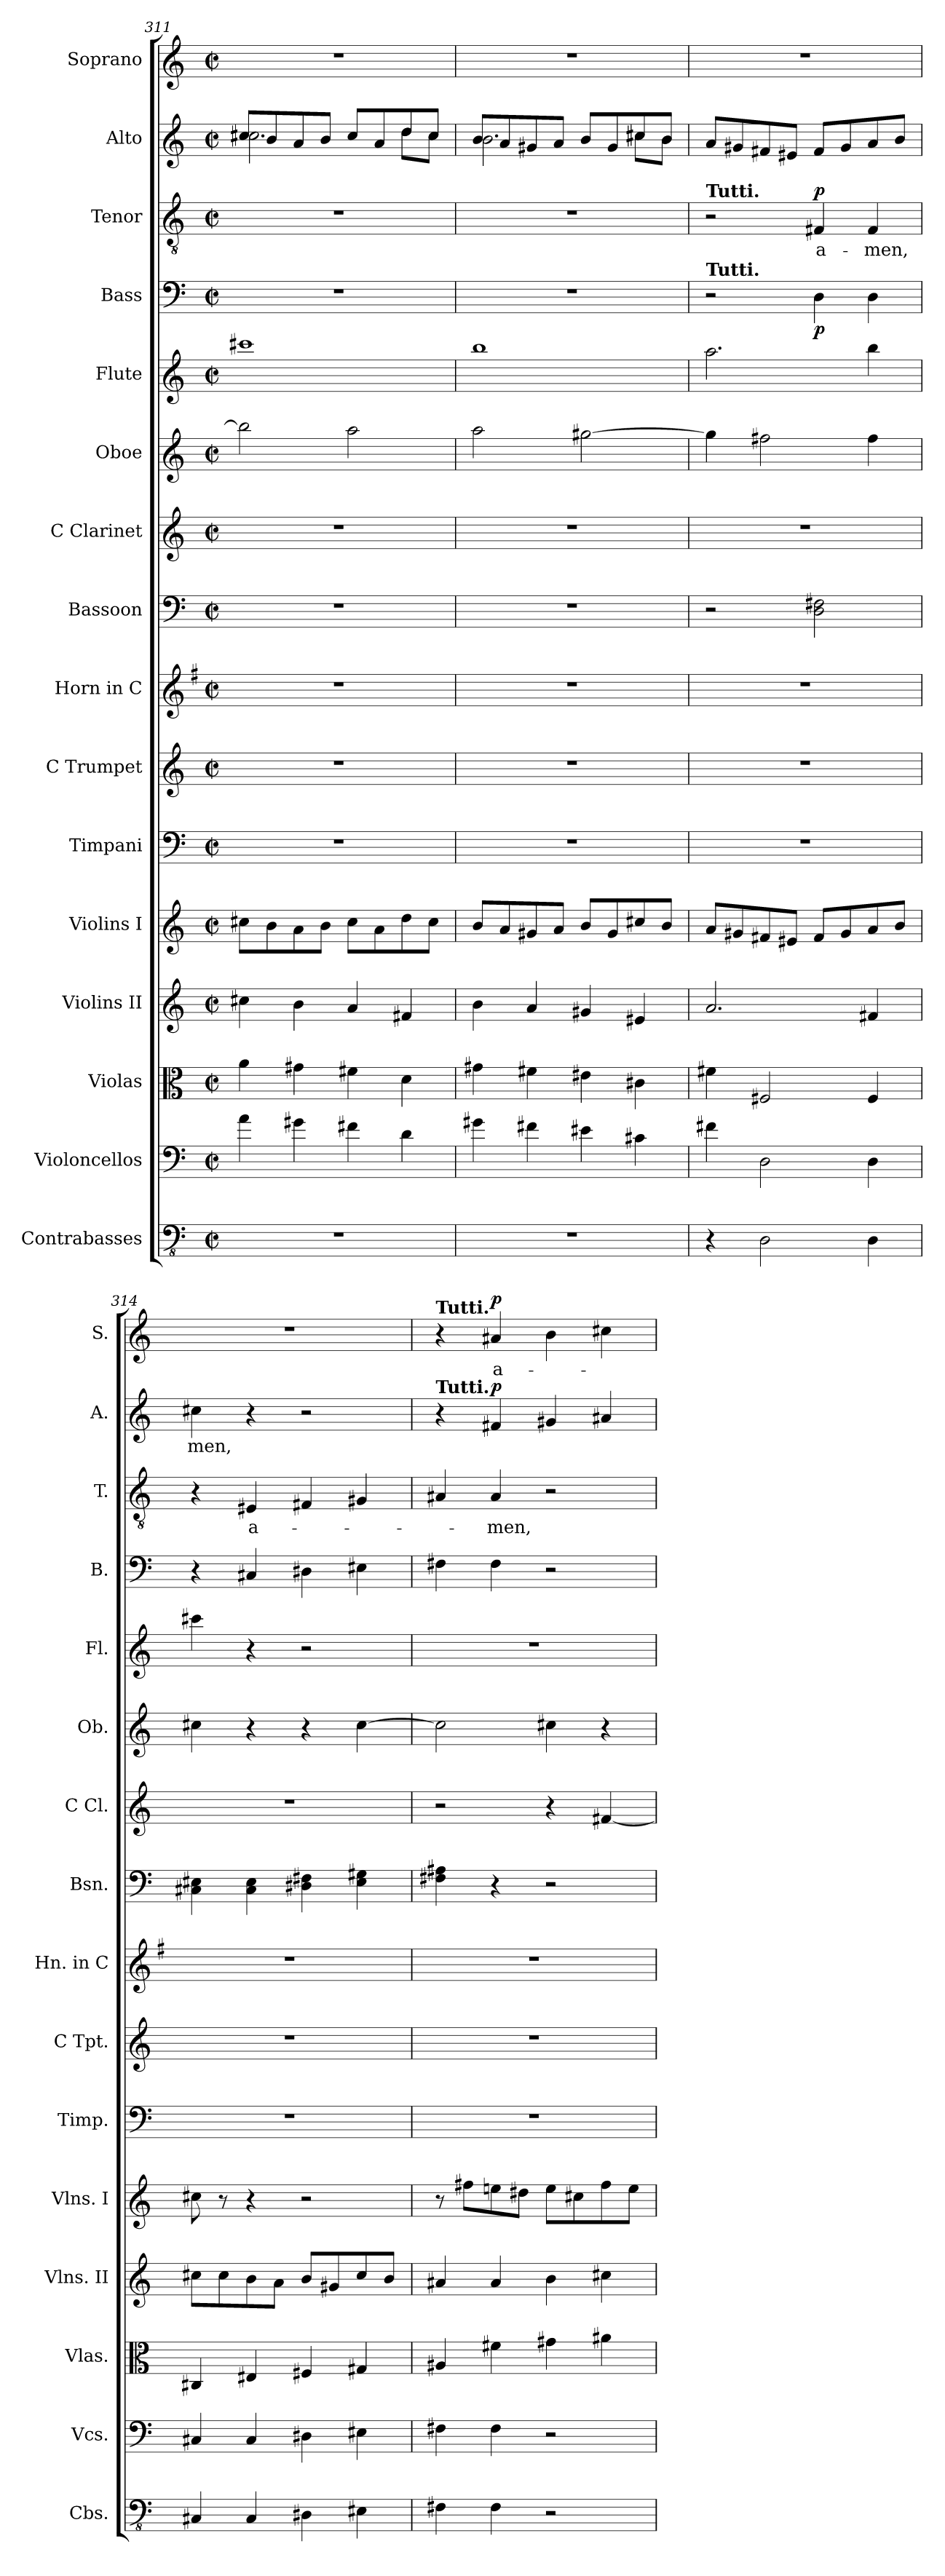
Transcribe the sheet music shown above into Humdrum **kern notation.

**kern	**kern	**kern	**kern	**kern	**kern	**kern	**kern	**kern	**kern	**kern	**kern	**kern	**dynam	**kern	**text	**dynam	**kern	**text	**dynam	**kern	**text	**dynam
*part16	*part15	*part14	*part13	*part12	*part11	*part10	*part9	*part8	*part7	*part6	*part5	*part4	*part4	*part3	*part3	*part3	*part2	*part2	*part2	*part1	*part1	*part1
*staff16	*staff15	*staff14	*staff13	*staff12	*staff11	*staff10	*staff9	*staff8	*staff7	*staff6	*staff5	*staff4	*staff4	*staff3	*staff3	*staff3	*staff2	*staff2	*staff2	*staff1	*staff1	*staff1
*I"Contrabasses	*I"Violoncellos	*I"Violas	*I"Violins II	*I"Violins I	*I"Timpani	*I"C Trumpet	*I"Horn in C	*I"Bassoon	*I"C Clarinet	*I"Oboe	*I"Flute	*I"Bass	*	*I"Tenor	*	*	*I"Alto	*	*	*I"Soprano	*	*
*I'Cbs.	*I'Vcs.	*I'Vlas.	*I'Vlns. II	*I'Vlns. I	*I'Timp.	*I'C Tpt.	*I'Hn. in C	*I'Bsn.	*I'C Cl.	*I'Ob.	*I'Fl.	*I'B.	*	*I'T.	*	*	*I'A.	*	*	*I'S.	*	*
*clefFv4	*clefF4	*clefC3	*clefG2	*clefG2	*clefF4	*clefG2	*clefG2	*clefF4	*clefG2	*clefG2	*clefG2	*clefF4	*	*clefGv2	*	*	*clefG2	*	*	*clefG2	*	*
*	*	*	*	*	*	*	*ITrd4c7	*	*ITrd1c2	*	*	*	*	*	*	*	*	*	*	*	*	*
*k[]	*k[]	*k[]	*k[]	*k[]	*k[]	*k[]	*k[]	*k[]	*k[b-e-]	*k[]	*k[]	*k[]	*	*k[]	*	*	*k[]	*	*	*k[]	*	*
*M2/2	*M2/2	*M2/2	*M2/2	*M2/2	*M2/2	*M2/2	*M2/2	*M2/2	*M2/2	*M2/2	*M2/2	*M2/2	*	*M2/2	*	*	*M2/2	*	*	*M2/2	*	*
*met(c|)	*met(c|)	*met(c|)	*met(c|)	*met(c|)	*met(c|)	*met(c|)	*met(c|)	*met(c|)	*met(c|)	*met(c|)	*met(c|)	*met(c|)	*	*met(c|)	*	*	*met(c|)	*	*	*met(c|)	*	*
=311	=311	=311	=311	=311	=311	=311	=311	=311	=311	=311	=311	=311	=311	=311	=311	=311	=311	=311	=311	=311	=311	=311
*	*	*	*	*	*	*	*	*	*	*	*	*	*	*	*	*	*^	*	*	*	*	*
1r	4a\	4a\	4cc#X\	8cc#X\L	1r	1r	1r	1r	1r	2bb\]	1ccc#X	1r	.	1r	.	.	8cc#X/L	2.cc#\	.	.	1r	.	.
.	.	.	.	8b\	.	.	.	.	.	.	.	.	.	.	.	.	8b/	.	.	.	.	.	.
.	4g#X\	4g#X\	4b\	8a\	.	.	.	.	.	.	.	.	.	.	.	.	8a/	.	.	.	.	.	.
.	.	.	.	8b\J	.	.	.	.	.	.	.	.	.	.	.	.	8b/J	.	.	.	.	.	.
.	4f#X\	4f#X\	4a/	8cc#\L	.	.	.	.	.	2aa\	.	.	.	.	.	.	8cc#/L	.	.	.	.	.	.
.	.	.	.	8a\	.	.	.	.	.	.	.	.	.	.	.	.	8a/	.	.	.	.	.	.
.	4d\	4d\	4f#X/	8dd\	.	.	.	.	.	.	.	.	.	.	.	.	8dd/	8dd\L	.	.	.	.	.
.	.	.	.	8cc#\J	.	.	.	.	.	.	.	.	.	.	.	.	8cc#/J	8cc#\J	.	.	.	.	.
=312	=312	=312	=312	=312	=312	=312	=312	=312	=312	=312	=312	=312	=312	=312	=312	=312	=312	=312	=312	=312	=312	=312	=312
1r	4g#X\	4g#X\	4b\	8b/L	1r	1r	1r	1r	1r	2aa\	1bb	1r	.	1r	.	.	8b/L	2.b\	.	.	1r	.	.
.	.	.	.	8a/	.	.	.	.	.	.	.	.	.	.	.	.	8a/	.	.	.	.	.	.
.	4f#X\	4f#X\	4a/	8g#X/	.	.	.	.	.	.	.	.	.	.	.	.	8g#X/	.	.	.	.	.	.
.	.	.	.	8a/J	.	.	.	.	.	.	.	.	.	.	.	.	8a/J	.	.	.	.	.	.
.	4e#X\	4e#X\	4g#X/	8b/L	.	.	.	.	.	[2gg#X\	.	.	.	.	.	.	8b/L	.	.	.	.	.	.
.	.	.	.	8g#/	.	.	.	.	.	.	.	.	.	.	.	.	8g#/	.	.	.	.	.	.
.	4c#X\	4c#X\	4e#X/	8cc#X/	.	.	.	.	.	.	.	.	.	.	.	.	8cc#X/	8cc#\L	.	.	.	.	.
.	.	.	.	8b/J	.	.	.	.	.	.	.	.	.	.	.	.	8b/J	8b\J	.	.	.	.	.
=313	=313	=313	=313	=313	=313	=313	=313	=313	=313	=313	=313	=313	=313	=313	=313	=313	=313	=313	=313	=313	=313	=313	=313
!	!	!	!	!	!	!	!	!	!	!	!	!	!	!LO:TX:a:B:t=Tutti.	!	!	!	!	!	!	!	!	!
!	!	!	!	!	!	!	!	!	!	!	!	!LO:TX:a:B:t=Tutti.	!	!	!	!	!	!	!	!	!	!	!
*	*	*	*	*	*	*	*	*	*	*	*	*	*	*	*	*	*v	*v	*	*	*	*	*
4r	4f#X\	4f#X\	2.a/	8a/L	1r	1r	1r	2r	1r	4gg#\]	2.aa\	2r	.	2r	.	.	8a/L	.	.	1r	.	.
.	.	.	.	8g#X/	.	.	.	.	.	.	.	.	.	.	.	.	8g#X/	.	.	.	.	.
2DD\	2D\	2F#X/	.	8f#X/	.	.	.	.	.	2ff#X\	.	.	.	.	.	.	8f#X/	.	.	.	.	.
.	.	.	.	8e#X/J	.	.	.	.	.	.	.	.	.	.	.	.	8e#X/J	.	.	.	.	.
!	!	!	!	!	!	!	!	!	!	!	!	!	!LO:DY:b	!	!LO:LY:b	!LO:DY:a	!	!	!	!	!	!
.	.	.	.	8f#/L	.	.	.	2D\ 2F#X\	.	.	.	4D\	p	4F#X/	a-	p	8f#/L	.	.	.	.	.
.	.	.	.	8g#/	.	.	.	.	.	.	.	.	.	.	.	.	8g#/	.	.	.	.	.
!	!	!	!	!	!	!	!	!	!	!	!	!	!	!	!LO:LY:b	!	!	!	!	!	!	!
4DD\	4D\	4F#/	4f#X/	8a/	.	.	.	.	.	4ff#\	4bb\	4D\	.	4F#/	-men,	.	8a/	.	.	.	.	.
.	.	.	.	8b/J	.	.	.	.	.	.	.	.	.	.	.	.	8b/J	.	.	.	.	.
=314	=314	=314	=314	=314	=314	=314	=314	=314	=314	=314	=314	=314	=314	=314	=314	=314	=314	=314	=314	=314	=314	=314
!	!	!	!	!	!	!	!	!	!	!	!	!	!	!	!	!	!	!LO:LY:b	!	!	!	!
4CC#X/	4C#X/	4C#X/	8cc#X\L	8cc#X\	1r	1r	1r	4C#X\ 4E#X\	1r	4cc#X\	4ccc#X\	4r	.	4r	.	.	4cc#X\	-men,	.	1r	.	.
.	.	.	8cc#\	8r	.	.	.	.	.	.	.	.	.	.	.	.	.	.	.	.	.	.
!	!	!	!	!	!	!	!	!	!	!	!	!	!	!	!LO:LY:b	!	!	!	!	!	!	!
4CC#/	4C#/	4E#X/	8b\	4r	.	.	.	4C#\ 4E#\	.	4r	4r	4C#X/	.	4E#X/	a-	.	4r	.	.	.	.	.
.	.	.	8a\J	.	.	.	.	.	.	.	.	.	.	.	.	.	.	.	.	.	.	.
4DD#X\	4D#X\	4F#X/	8b/L	2r	.	.	.	4D#X\ 4F#X\	.	4r	2r	4D#X\	.	4F#X/	.	.	2r	.	.	.	.	.
.	.	.	8g#X/	.	.	.	.	.	.	.	.	.	.	.	.	.	.	.	.	.	.	.
4EE#X\	4E#X\	4G#X/	8cc#/	.	.	.	.	4E#\ 4G#X\	.	[4cc#\	.	4E#X\	.	4G#X/	.	.	.	.	.	.	.	.
.	.	.	8b/J	.	.	.	.	.	.	.	.	.	.	.	.	.	.	.	.	.	.	.
!!LO:PB:g=z
=315	=315	=315	=315	=315	=315	=315	=315	=315	=315	=315	=315	=315	=315	=315	=315	=315	=315	=315	=315	=315	=315	=315
!	!	!	!	!	!	!	!	!	!	!	!	!	!	!	!	!	!	!	!	!LO:TX:a:B:t=Tutti.	!	!
!	!	!	!	!	!	!	!	!	!	!	!	!	!	!	!	!	!LO:TX:a:B:t=Tutti.	!	!	!	!	!
4FF#X\	4F#X\	4A#X/	4a#X/	8r	1r	1r	1r	4F#X\ 4A#X\	2r	2cc#\]	1r	4F#X\	.	4A#X/	.	.	4r	.	.	4r	.	.
.	.	.	.	8ff#X\L	.	.	.	.	.	.	.	.	.	.	.	.	.	.	.	.	.	.
!	!	!	!	!	!	!	!	!	!	!	!	!	!	!	!LO:LY:b	!	!	!	!LO:DY:a	!	!LO:LY:b	!LO:DY:a
4FF#\	4F#\	4f#X\	4a#/	8een\	.	.	.	4r	.	.	.	4F#\	.	4A#/	-men,	.	4f#X/	.	p	4a#X/	a-	p
.	.	.	.	8dd#X\J	.	.	.	.	.	.	.	.	.	.	.	.	.	.	.	.	.	.
2r	2r	4g#X\	4b\	8ee\L	.	.	.	2r	4r	4cc#X\	.	2r	.	2r	.	.	4g#X/	.	.	4b\	.	.
.	.	.	.	8cc#X\	.	.	.	.	.	.	.	.	.	.	.	.	.	.	.	.	.	.
.	.	4a#X\	4cc#X\	8ff#\	.	.	.	.	[4en/	4r	.	.	.	.	.	.	4a#X/	.	.	4cc#X\	.	.
.	.	.	.	8ee\J	.	.	.	.	.	.	.	.	.	.	.	.	.	.	.	.	.	.
=	=	=	=	=	=	=	=	=	=	=	=	=	=	=	=	=	=	=	=	=	=	=
*-	*-	*-	*-	*-	*-	*-	*-	*-	*-	*-	*-	*-	*-	*-	*-	*-	*-	*-	*-	*-	*-	*-
